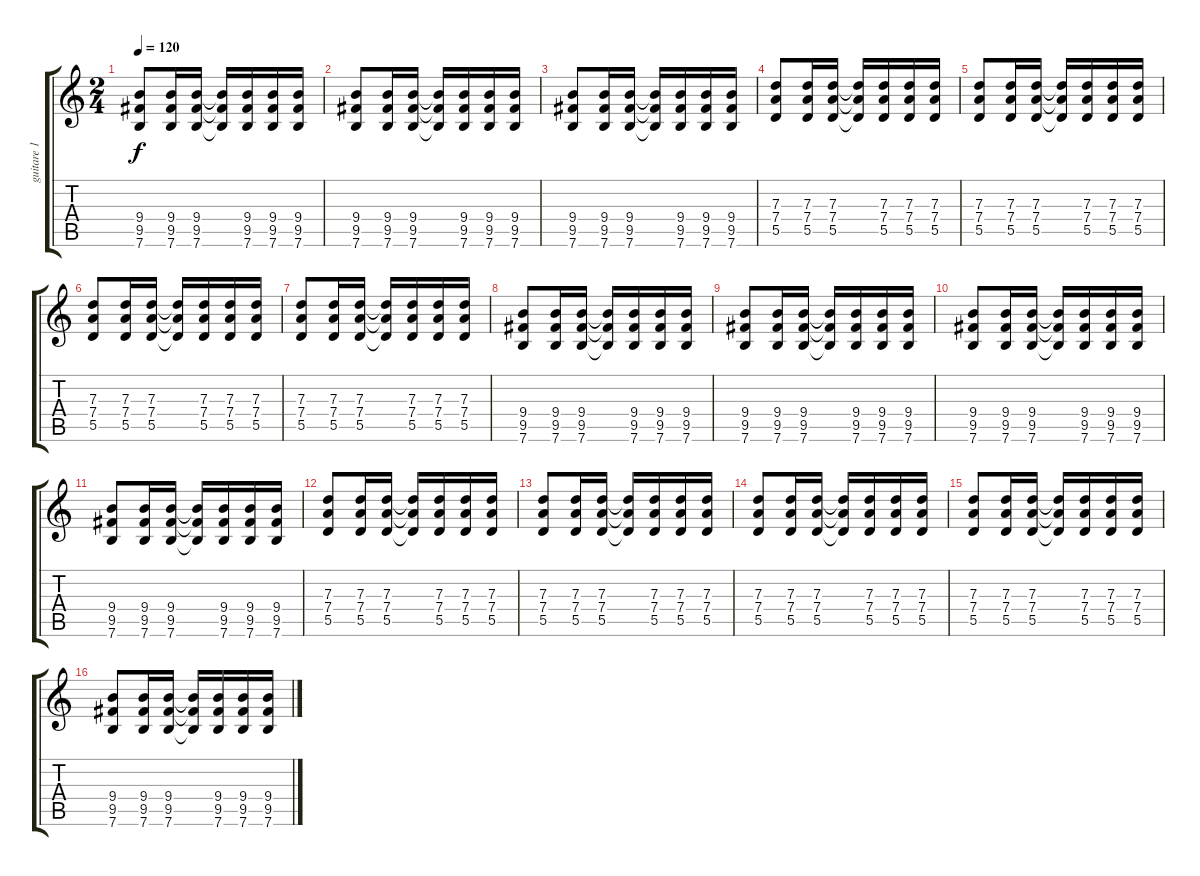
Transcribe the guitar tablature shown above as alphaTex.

\track ("guitare 1" "guitare 1") {instrument overdrivenguitar}
\staff {score tabs}
\tuning (E4 B3 G3 D3 A2 E2) {hide}
\ts (2 4)
\tempo 120
\clef g2
\ks c
(9.4 9.5 7.6).8{dy f} (9.4 9.5 7.6).16 (9.4 9.5 7.6).16 (9.4{t} 9.5{t} 7.6{t}).16 (9.4 9.5 7.6).16 (9.4 9.5 7.6).16 (9.4 9.5 7.6).16 |
(9.4 9.5 7.6).8 (9.4 9.5 7.6).16 (9.4 9.5 7.6).16 (9.4{t} 9.5{t} 7.6{t}).16 (9.4 9.5 7.6).16 (9.4 9.5 7.6).16 (9.4 9.5 7.6).16 |
(9.4 9.5 7.6).8 (9.4 9.5 7.6).16 (9.4 9.5 7.6).16 (9.4{t} 9.5{t} 7.6{t}).16 (9.4 9.5 7.6).16 (9.4 9.5 7.6).16 (9.4 9.5 7.6).16 |
(7.3 7.4 5.5).8 (7.3 7.4 5.5).16 (7.3 7.4 5.5).16 (7.3{t} 7.4{t} 5.5{t}).16 (7.3 7.4 5.5).16 (7.3 7.4 5.5).16 (7.3 7.4 5.5).16 |
(7.3 7.4 5.5).8 (7.3 7.4 5.5).16 (7.3 7.4 5.5).16 (7.3{t} 7.4{t} 5.5{t}).16 (7.3 7.4 5.5).16 (7.3 7.4 5.5).16 (7.3 7.4 5.5).16 |
(7.3 7.4 5.5).8 (7.3 7.4 5.5).16 (7.3 7.4 5.5).16 (7.3{t} 7.4{t} 5.5{t}).16 (7.3 7.4 5.5).16 (7.3 7.4 5.5).16 (7.3 7.4 5.5).16 |
(7.3 7.4 5.5).8 (7.3 7.4 5.5).16 (7.3 7.4 5.5).16 (7.3{t} 7.4{t} 5.5{t}).16 (7.3 7.4 5.5).16 (7.3 7.4 5.5).16 (7.3 7.4 5.5).16 |
(9.4 9.5 7.6).8 (9.4 9.5 7.6).16 (9.4 9.5 7.6).16 (9.4{t} 9.5{t} 7.6{t}).16 (9.4 9.5 7.6).16 (9.4 9.5 7.6).16 (9.4 9.5 7.6).16 |
(9.4 9.5 7.6).8 (9.4 9.5 7.6).16 (9.4 9.5 7.6).16 (9.4{t} 9.5{t} 7.6{t}).16 (9.4 9.5 7.6).16 (9.4 9.5 7.6).16 (9.4 9.5 7.6).16 |
(9.4 9.5 7.6).8 (9.4 9.5 7.6).16 (9.4 9.5 7.6).16 (9.4{t} 9.5{t} 7.6{t}).16 (9.4 9.5 7.6).16 (9.4 9.5 7.6).16 (9.4 9.5 7.6).16 |
(9.4 9.5 7.6).8 (9.4 9.5 7.6).16 (9.4 9.5 7.6).16 (9.4{t} 9.5{t} 7.6{t}).16 (9.4 9.5 7.6).16 (9.4 9.5 7.6).16 (9.4 9.5 7.6).16 |
(7.3 7.4 5.5).8 (7.3 7.4 5.5).16 (7.3 7.4 5.5).16 (7.3{t} 7.4{t} 5.5{t}).16 (7.3 7.4 5.5).16 (7.3 7.4 5.5).16 (7.3 7.4 5.5).16 |
(7.3 7.4 5.5).8 (7.3 7.4 5.5).16 (7.3 7.4 5.5).16 (7.3{t} 7.4{t} 5.5{t}).16 (7.3 7.4 5.5).16 (7.3 7.4 5.5).16 (7.3 7.4 5.5).16 |
(7.3 7.4 5.5).8 (7.3 7.4 5.5).16 (7.3 7.4 5.5).16 (7.3{t} 7.4{t} 5.5{t}).16 (7.3 7.4 5.5).16 (7.3 7.4 5.5).16 (7.3 7.4 5.5).16 |
(7.3 7.4 5.5).8 (7.3 7.4 5.5).16 (7.3 7.4 5.5).16 (7.3{t} 7.4{t} 5.5{t}).16 (7.3 7.4 5.5).16 (7.3 7.4 5.5).16 (7.3 7.4 5.5).16 |
(9.4 9.5 7.6).8 (9.4 9.5 7.6).16 (9.4 9.5 7.6).16 (9.4{t} 9.5{t} 7.6{t}).16 (9.4 9.5 7.6).16 (9.4 9.5 7.6).16 (9.4 9.5 7.6).16
